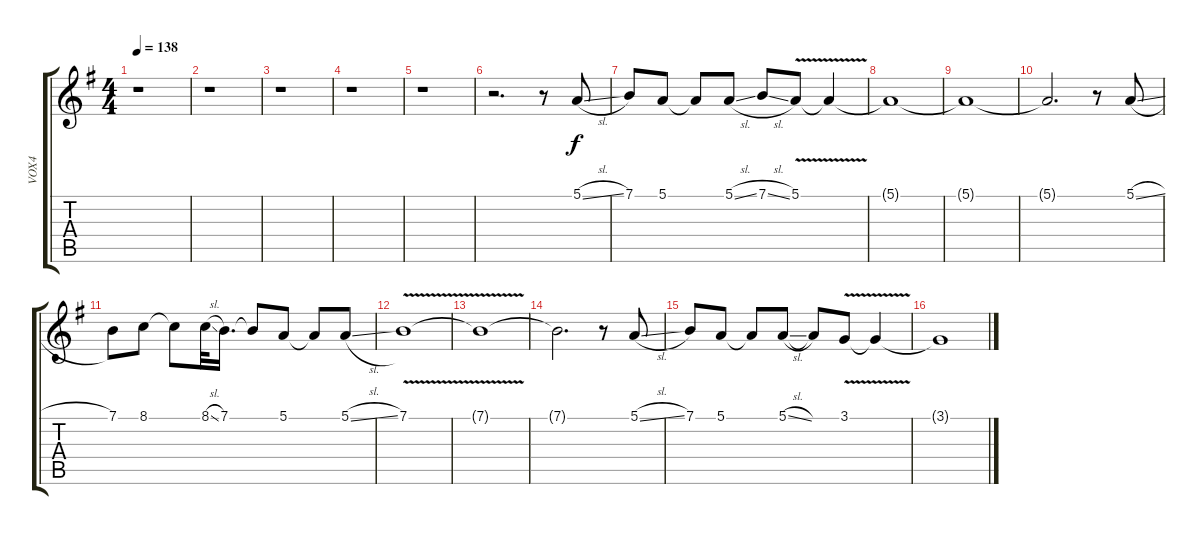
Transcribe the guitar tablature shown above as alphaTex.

\track ("VOX4" "VOX4") {instrument lead2sawtooth}
\staff {score tabs}
\tuning (E4 B3 G3 D3 A2 E2) {hide}
\ts (4 4)
\tempo 138
\clef g2
\ks g
r.1{dy f} |
r.1 |
r.1 |
r.1 |
r.1 |
r.2{d} r.8 5.1{sl}.8 |
7.1.8 5.1.8 5.1{t}.8 5.1{sl}.8 7.1{sl}.8 5.1{v}.8 5.1{t}.4 |
5.1{t}.1 |
5.1{t}.1 |
5.1{t}.2{d} r.8 5.1{sl}.8 |
7.1.8 8.1.8 8.1{t}.8 8.1{sl}.32 7.1.16{d} 7.1{t}.8 5.1.8 5.1{t}.8 5.1{sl}.8 |
7.1{v}.1 |
7.1{t}.1 |
7.1{t}.2{d} r.8 5.1{sl}.8 |
7.1.8 5.1.8 5.1{t}.8 5.1{sl}.8 5.1{t}.8 3.1{v}.8 3.1{t}.4 |
3.1{t}.1
